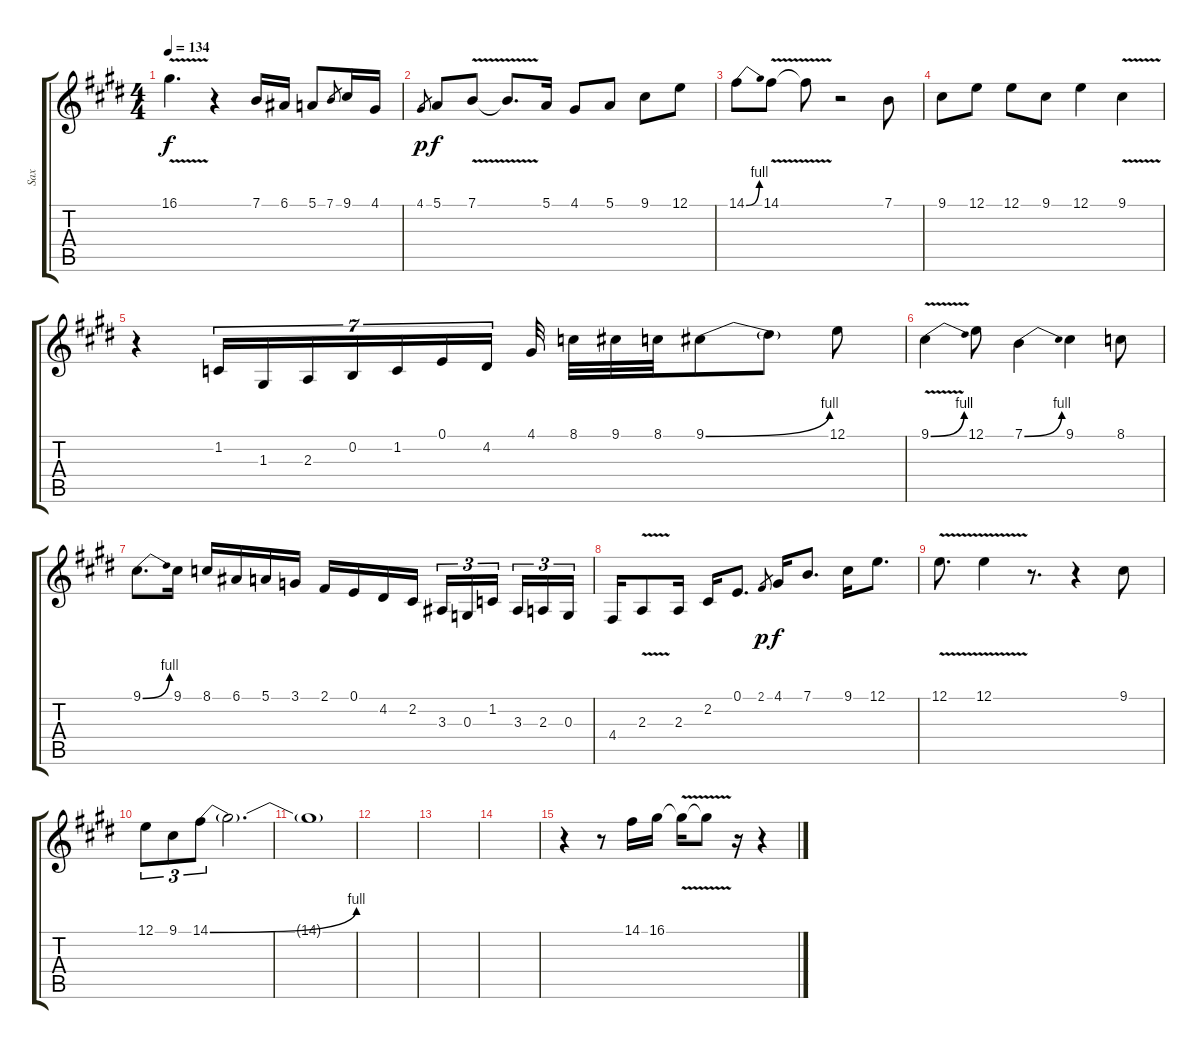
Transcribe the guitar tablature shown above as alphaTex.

\track ("Sax" "Sax") {instrument tenorsax}
\staff {score tabs}
\tuning (E4 B3 G3 D3 A2 E2) {hide}
\ts (4 4)
\tempo 134
\clef g2
\ks e
16.1{v}.4{d dy f} r.4 7.1.16 6.1.16 5.1.8 7.1.8{gr} 9.1.16 4.1.16 |
4.1.8{gr dy p} 5.1.8{dy f} 7.1{v}.8 7.1{t}.8{d} 5.1.16 4.1.8 5.1.8 9.1.8 12.1.8 |
14.1{be (bend 0 0 60 4)}.8 14.1{v}.8 14.1{t}.8 r.2 7.1.8 |
9.1.8 12.1.8 12.1.8 9.1.8 12.1.4 9.1{v}.4 |
r.4 1.2.16{tu (7 4)} 1.3.16{tu (7 4)} 2.3.16{tu (7 4)} 0.2.16{tu (7 4)} 1.2.16{tu (7 4)} 0.1.16{tu (7 4)} 4.2.16{tu (7 4)} 4.1.32 8.1.32 9.1.32 8.1.32 9.1{be (bend 0 0 60 4)}.8 9.1{t}.8 12.1.8 |
9.1{be (bend 0 0 60 4) v}.4 12.1.8 7.1{be (bend 0 0 60 4)}.4 9.1.4 8.1.8 |
9.1{be (bend 0 0 60 4)}.8{d} 9.1.16 8.1.16 6.1.16 5.1.16 3.1.16 2.1.16 0.1.16 4.2.16 2.2.16 3.3.16{tu (3 2)} 0.3.16{tu (3 2)} 1.2.16{tu (3 2) beam splitsecondary} 3.3.16{tu (3 2)} 2.3.16{tu (3 2)} 0.3.16{tu (3 2)} |
4.4.16 2.3{v}.8 2.3.16 2.2.16 0.1.8{d} 2.1.8{gr dy p} 4.1.16{dy f} 7.1.8{d} 9.1.16 12.1.8{d} |
12.1{v}.8{d} 12.1{v}.4 r.8{d} r.4 9.1.8 |
12.1.8{tu (3 2)} 9.1.8{tu (3 2)} 14.1{be (bend 0 0 60 4)}.8{tu (3 2)} 14.1{t}.2{d} |
14.1{t}.1 |
|
|
|
r.4 r.8 14.1.16 16.1.16 16.1{v t}.16 16.1{t}.8 r.16 r.4
